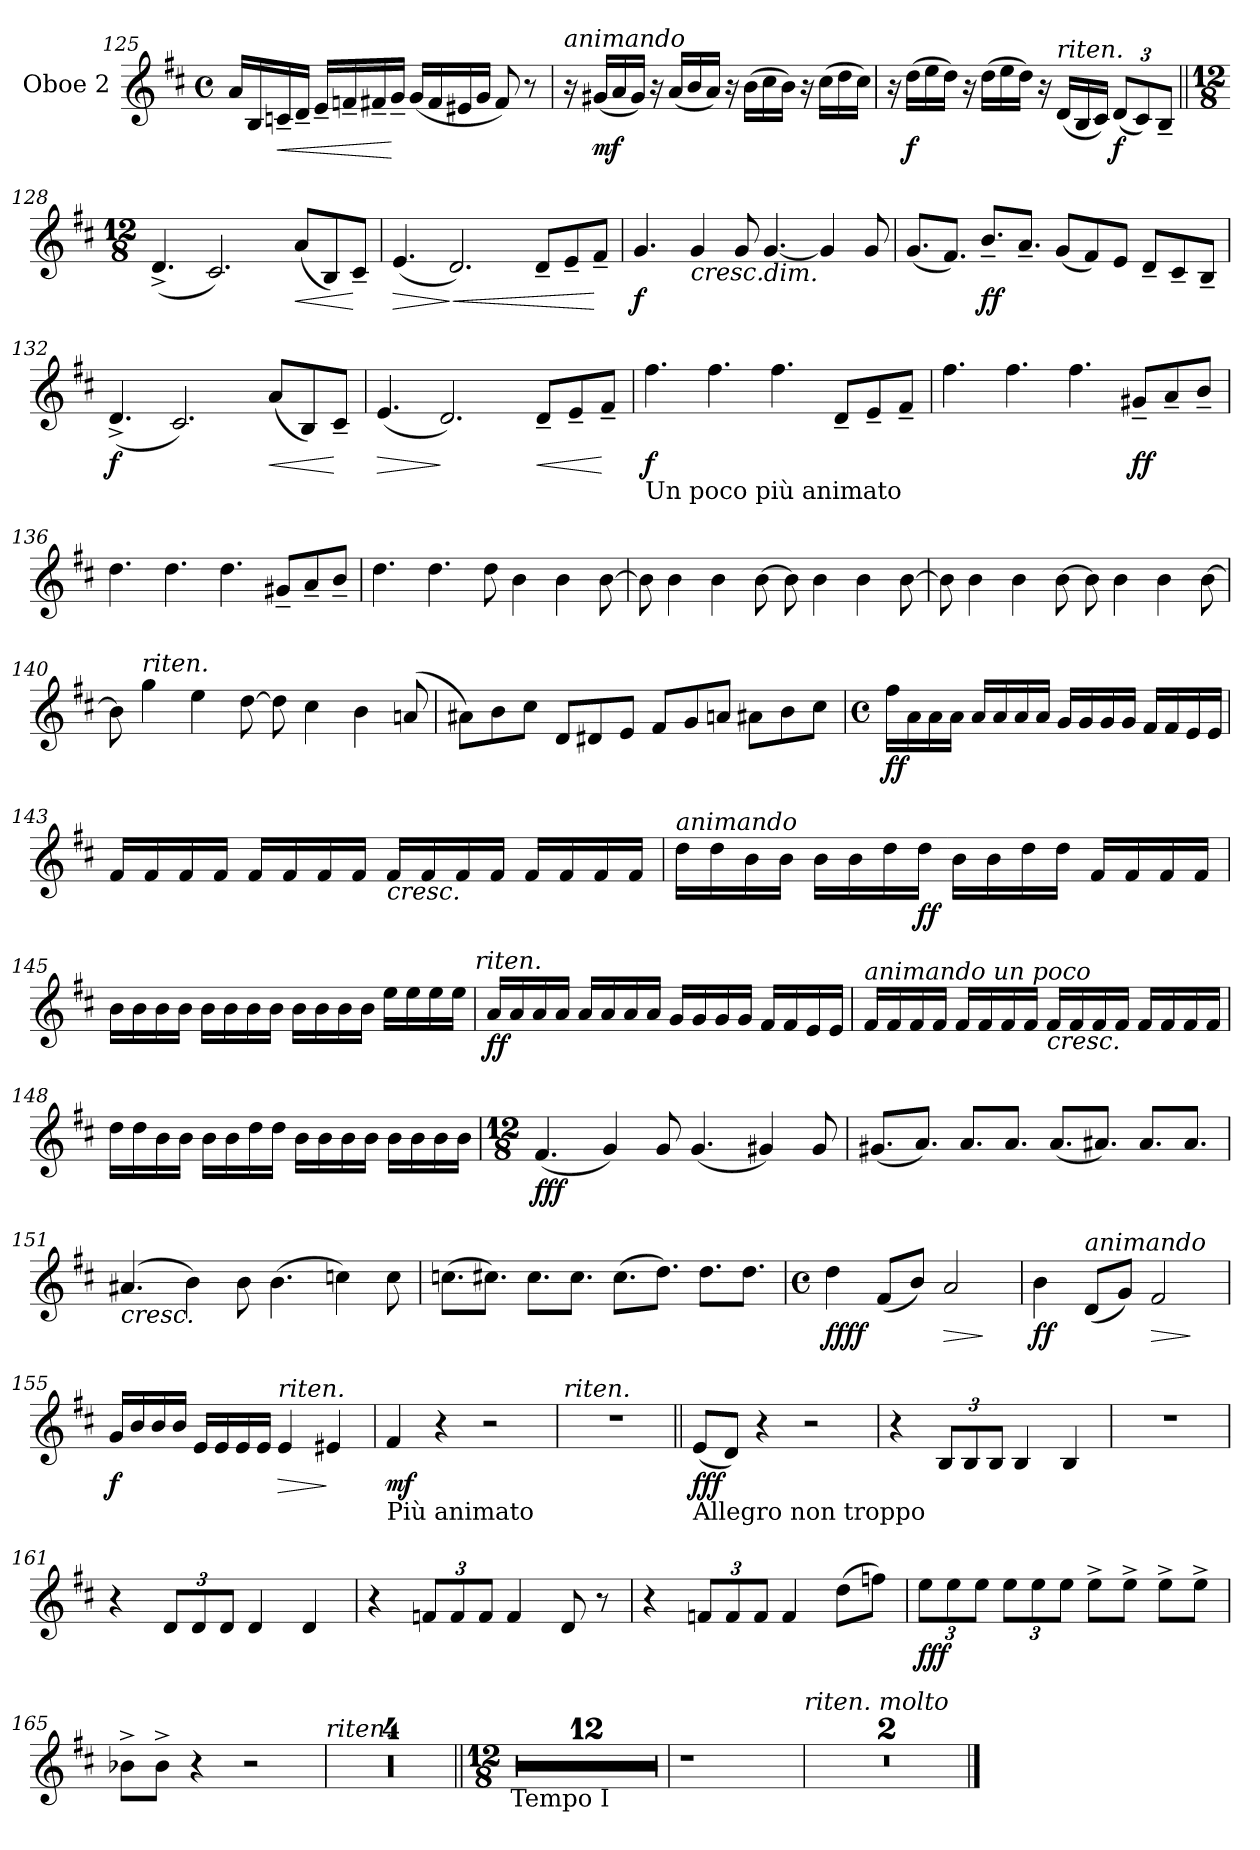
**kern	**dynam
*part1	*part1
*staff1	*staff1
*I"Oboe 2	*
*I'Ob	*
*clefG2	*
*k[f#c#]	*
*M4/4	*
*met(c)	*
=125	=125
16a/LL	.
16B/	.
!	!LO:HP:b
16cn~/	<
16d~/JJ	.
16e~/LL	.
16fn~/	.
16f#X~/	.
16g~/JJ	[
(16g/LL	.
16f#/	.
16e#X/	.
16g/JJ	.
8f#/)	.
8r	.
=126	=126
!LO:TX:a:i:t=animando	!
16r	.
(16g#X/LL	mf
16a/	.
16g#/JJ)	.
16r	.
(16a/LL	.
16b/	.
16a/JJ)	.
16r	.
(16b\LL	.
16cc#\	.
16b\JJ)	.
16r	.
(16cc#\LL	.
16dd\	.
16cc#\JJ)	.
=127	=127
16r	.
(16dd\LL	f
16ee\	.
16dd\JJ)	.
16r	.
(16dd\LL	.
16ee\	.
16dd\JJ)	.
16r	.
!LO:TX:a:i:t=riten.	!
(16d/LL	.
16B/	.
16c#/JJ)	.
(12d/L	f
12c#/)	.
12B~/J	.
=128||	=128||
*M12/8	*
(4.d^/	.
2.c#/)	.
!	!LO:HP:b
(8a/L	<
8B/)	.
8c#~/J	[
=129	=129
!	!LO:HP:b
(4.e/	>
!	!LO:HP:n=1:b
2.d/)	] <
8d~/L	.
8e~/	.
8f#~/J	[
=130	=130
4.g/	f
!LO:TX:b:i:t=cresc.	!
4g/	.
8g/	.
!LO:TX:b:i:t=dim.	!
[4.g/	.
4g/]	.
8g/	.
=131	=131
(8.g/L	.
8.f#/J)	.
8.b~/L	ff
8.a~/J	.
(8g/L	.
8f#/)	.
8e/J	.
8d~/L	.
8c#~/	.
8B~/J	.
=132	=132
(4.d^/	f
2.c#/)	.
!	!LO:HP:b
(8a/L	<
8B/)	.
8c#~/J	[
=133	=133
!	!LO:HP:b
(4.e/	>
2.d/)	]
!	!LO:HP:b
8d~/L	<
8e~/	.
8f#~/J	[
=134	=134
!LO:TX:b:t=Un poco più animato	!
4.ff#\	f
4.ff#\	.
4.ff#\	.
8d~/L	.
8e~/	.
8f#~/J	.
=135	=135
4.ff#\	.
4.ff#\	.
4.ff#\	.
8g#X~/L	ff
8a~/	.
8b~/J	.
=136	=136
4.dd\	.
4.dd\	.
4.dd\	.
8g#X~/L	.
8a~/	.
8b~/J	.
=137	=137
4.dd\	.
4.dd\	.
8dd\	.
4b\	.
4b\	.
[8b\	.
=138	=138
8b\]	.
4b\	.
4b\	.
[8b\	.
8b\]	.
4b\	.
4b\	.
[8b\	.
=139	=139
8b\]	.
4b\	.
4b\	.
[8b\	.
8b\]	.
4b\	.
4b\	.
[8b\	.
=140	=140
8b\]	.
!LO:TX:a:i:t=riten.	!
4gg\	.
4ee\	.
[8dd\	.
8dd\]	.
4cc#\	.
4b\	.
(8an/	.
=141	=141
8a#X\L)	.
8b\	.
8cc#\J	.
8d/L	.
8d#X/	.
8e/J	.
8f#/L	.
8g/	.
8an/J	.
8a#X\L	.
8b\	.
8cc#\J	.
=142	=142
*M4/4	*
*met(c)	*
*MM72	*
16ff#\LL	ff
16a\	.
16a\	.
16a\JJ	.
16a/LL	.
16a/	.
16a/	.
16a/JJ	.
16g/LL	.
16g/	.
16g/	.
16g/JJ	.
16f#/LL	.
16f#/	.
16e/	.
16e/JJ	.
=143	=143
16f#/LL	.
16f#/	.
16f#/	.
16f#/JJ	.
16f#/LL	.
16f#/	.
16f#/	.
16f#/JJ	.
!LO:TX:b:i:t=cresc.	!
16f#/LL	.
16f#/	.
16f#/	.
16f#/JJ	.
16f#/LL	.
16f#/	.
16f#/	.
16f#/JJ	.
=144	=144
!LO:TX:a:i:t=animando	!
16dd\LL	.
16dd\	.
16b\	.
16b\JJ	.
16b\LL	.
16b\	.
16dd\	.
16dd\JJ	ff
16b\LL	.
16b\	.
16dd\	.
16dd\JJ	.
16f#/LL	.
16f#/	.
16f#/	.
16f#/JJ	.
=145	=145
16b\LL	.
16b\	.
16b\	.
16b\JJ	.
16b\LL	.
16b\	.
16b\	.
16b\JJ	.
16b\LL	.
16b\	.
16b\	.
16b\JJ	.
16ee\LL	.
16ee\	.
16ee\	.
16ee\JJ	.
!LO:TX:a:i:t=riten.	!
=146	=146
16a/LL	ff
16a/	.
16a/	.
16a/JJ	.
16a/LL	.
16a/	.
16a/	.
16a/JJ	.
16g/LL	.
16g/	.
16g/	.
16g/JJ	.
16f#/LL	.
16f#/	.
16e/	.
16e/JJ	.
=147	=147
!LO:TX:a:i:t=animando un poco	!
16f#/LL	.
16f#/	.
16f#/	.
16f#/JJ	.
16f#/LL	.
16f#/	.
16f#/	.
16f#/JJ	.
!LO:TX:b:i:t=cresc.	!
16f#/LL	.
16f#/	.
16f#/	.
16f#/JJ	.
16f#/LL	.
16f#/	.
16f#/	.
16f#/JJ	.
=148	=148
16dd\LL	.
16dd\	.
16b\	.
16b\JJ	.
16b\LL	.
16b\	.
16dd\	.
16dd\JJ	.
16b\LL	.
16b\	.
16b\	.
16b\JJ	.
16b\LL	.
16b\	.
16b\	.
16b\JJ	.
=149	=149
*M12/8	*
(4.f#/	fff
4g/)	.
8g/	.
(4.g/	.
4g#X/)	.
8g#/	.
=150	=150
(8.g#X/L	.
8.a/J)	.
8.a/L	.
8.a/J	.
(8.a/L	.
8.a#X/J)	.
8.a#/L	.
8.a#/J	.
=151	=151
!LO:TX:b:i:t=cresc.	!
(4.a#X/	.
4b\)	.
8b\	.
(4.b\	.
4ccn\)	.
8cc\	.
=152	=152
(8.ccn\L	.
8.cc#X\J)	.
8.cc#\L	.
8.cc#\J	.
(8.cc#\L	.
8.dd\J)	.
8.dd\L	.
8.dd\J	.
=153	=153
*M4/4	*
*met(c)	*
*MM72	*
4dd\	ffff
(8f#/L	.
8b/J)	.
!	!LO:HP:b
2a/	>
.	]
=154	=154
4b\	ff
!LO:TX:a:i:t=animando	!
(8d/L	.
8g/J)	.
!	!LO:HP:b
2f#/	>
.	]
=155	=155
16g/LL	f
16b/	.
16b/	.
16b/JJ	.
16e/LL	.
16e/	.
16e/	.
16e/JJ	.
!LO:TX:a:i:t=riten.	!
!	!LO:HP:b
4e/	>
4e#X/	]
=156	=156
!LO:TX:b:t=Più animato	!
4f#/	mf
4r	.
2r	.
=157	=157
!LO:TX:a:i:t=riten.	!
1r	.
=158||	=158||
!LO:TX:b:t=Allegro non troppo	!
(8e/L	fff
8d/J)	.
4r	.
2r	.
=159	=159
4r	.
12B/L	.
12B/	.
12B/J	.
4B/	.
4B/	.
=160	=160
1r	.
=161	=161
4r	.
12d/L	.
12d/	.
12d/J	.
4d/	.
4d/	.
=162	=162
4r	.
12fn/L	.
12f/	.
12f/J	.
4f/	.
8d/	.
8r	.
=163	=163
4r	.
12fn/L	.
12f/	.
12f/J	.
4f/	.
(8dd\L	.
8ffn\J)	.
=164	=164
12ee\L	fff
12ee\	.
12ee\J	.
12ee\L	.
12ee\	.
12ee\J	.
8ee^\L	.
8ee^\J	.
8ee^\L	.
8ee^\J	.
=165	=165
8b-X^\L	.
8b-^\J	.
4r	.
2r	.
!LO:TX:a:i:t=riten.	!
=166	=166
1r	.
=167	=167
1r	.
=168	=168
1r	.
=169	=169
1r	.
=170||	=170||
*M12/8	*
!LO:TX:b:t=Tempo I	!
1.r	.
=171	=171
1.r	.
=172	=172
1.r	.
=173	=173
1.r	.
=174	=174
1.r	.
=175	=175
1.r	.
=176	=176
1.r	.
=177	=177
1.r	.
=178	=178
1.r	.
=179	=179
1.r	.
=180	=180
1.r	.
=181	=181
1.r	.
=182	=182
1r	.
!LO:TX:a:i:t=riten. molto	!
=183	=183
1.r	.
=184	=184
1.r;<	.
==	==
*-	*-
